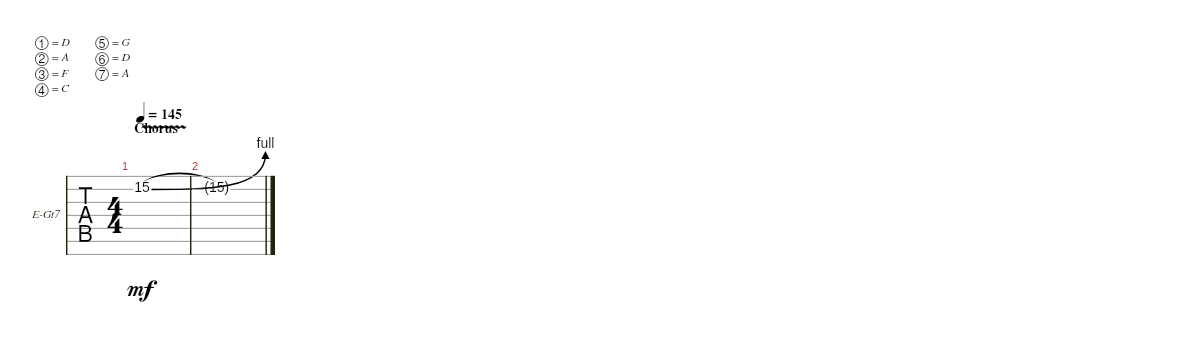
\bracketExtendMode groupsimilarinstruments
\firstSystemTrackNameOrientation horizontal
\otherSystemsTrackNameOrientation horizontal
\track ("7-str-solo" "E-Gt7") {solo instrument distortionguitar}
\staff {tabs}
\tuning (D4 A3 F3 C3 G2 D2 A1)
\ts (4 4)
\section ("" "Chorus")
\tempo 145
\clef g2
\scale
0.5
\ks c
15.2{be (bend 0 0 3 4) v lf 4}.1{dy mf} |
\scale
0.5 15.2{t}.1 |
\scale
0.5 |
\scale
0.5 |
\scale
0.5 |
\scale
0.5 |
\scale
0.5 |
\scale
0.5 |
\scale
0.5 |
\scale
0.5 |
\scale
0.5 |
\scale
0.5 |
\scale
0.5 |
\scale
0.5 |
\scale
0.5 |
\scale
0.5
